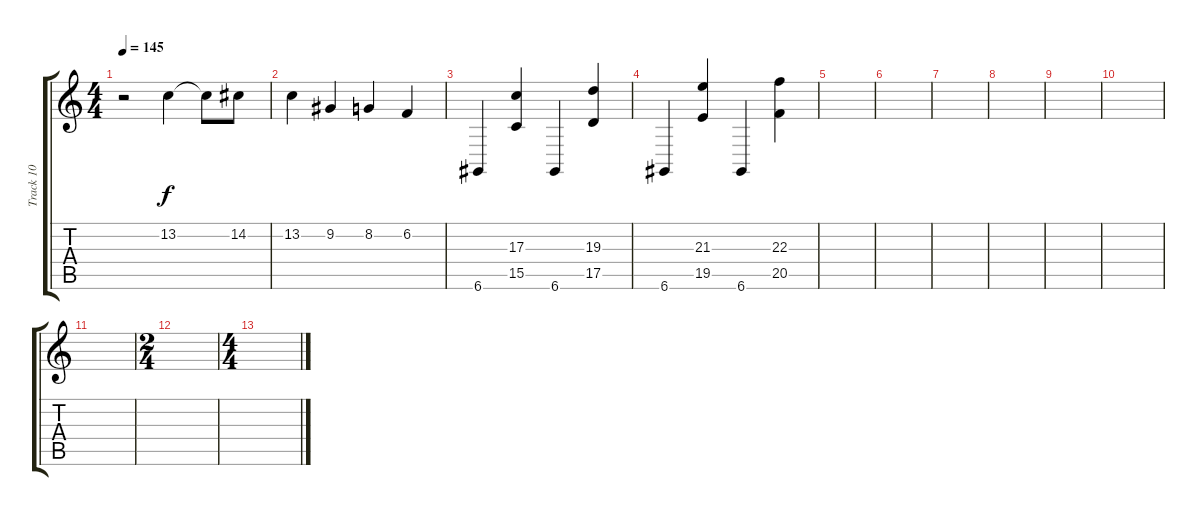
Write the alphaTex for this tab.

\track ("Track 10" "Track 10") {instrument trumpet}
\staff {score tabs}
\tuning (E4 B3 G3 D3 A2 D2) {hide}
\ts (4 4)
\tempo 145
\clef g2
\ks c
r.2{dy f} 13.2.4 13.2{t}.8 14.2.8 |
13.2.4 9.2.4 8.2.4 6.2.4 |
6.6.4 (17.3 15.5).4 6.6.4 (19.3 17.5).4 |
6.6.4 (21.3 19.5).4 6.6.4 (22.3 20.5).4 |
|
|
|
|
|
|
|
\ts (2 4)
|
\ts (4 4)
